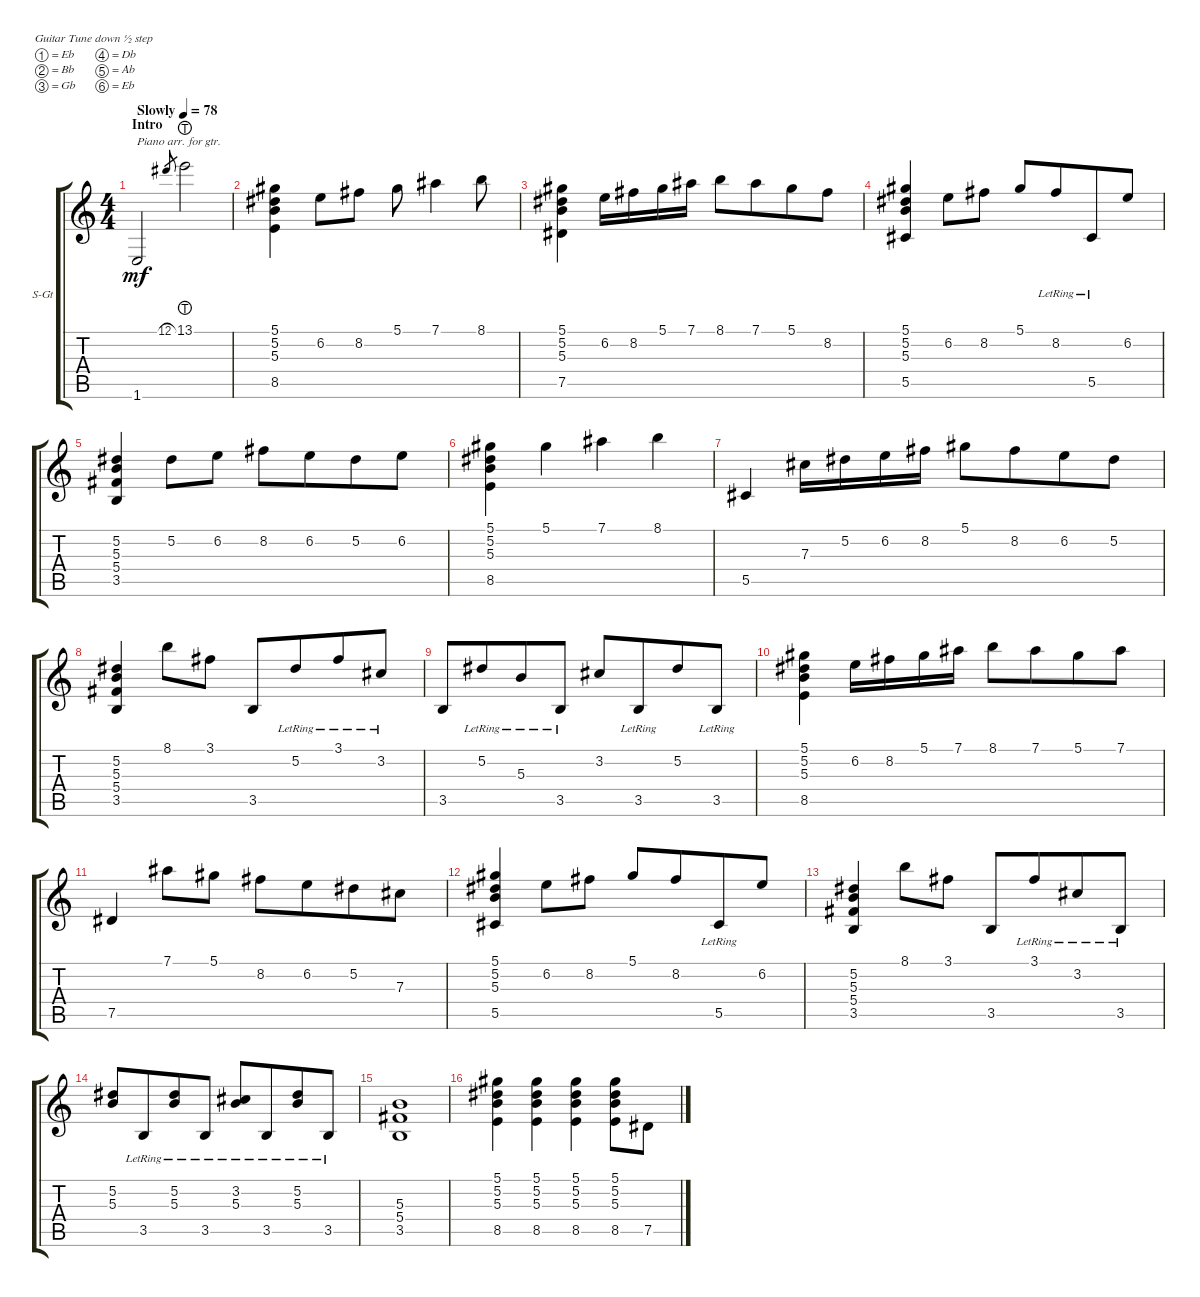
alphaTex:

\defaultSystemsLayout 4
\bracketExtendMode groupsimilarinstruments
\firstSystemTrackNameOrientation horizontal
\otherSystemsTrackNameOrientation horizontal
\track ("Guitar 1" "S-Gt") {instrument acousticguitarsteel}
\staff {score tabs}
\tuning (Eb4 Bb3 Gb3 Db3 Ab2 Eb2)
\ts (4 4)
\section ("" "Intro")
\tempo (78 "Slowly")
\clef g2
\ks c
1.6.2{txt "Piano arr. for gtr." dy mf instrument acousticguitarsteel} 12.1.8{gr} 13.1{lht}.2 |
(5.1 5.2 5.3 8.5).4 6.2.8 8.2.8 5.1.8 7.1.4 8.1.8 |
(5.1 5.2 5.3 7.5).4 6.2.16 8.2.16 5.1.16 7.1.16 8.1.8{beam merge} 7.1.8{beam merge} 5.1.8{beam merge} 8.2.8 |
(5.1 5.2 5.3 5.5).4 6.2.8 8.2.8 5.1.8{beam merge} 8.2{lr}.8{beam merge} 5.5{lr}.8{beam merge} 6.2.8 |
(5.2 5.3 5.4 3.5).4 5.2.8 6.2.8 8.2.8{beam merge} 6.2.8{beam merge} 5.2.8{beam merge} 6.2.8 |
(5.1 5.2 5.3 8.5).4 5.1.4 7.1.4 8.1.4 |
5.5.4 7.3.16 5.2.16 6.2.16 8.2.16 5.1.8{beam merge} 8.2.8{beam merge} 6.2.8{beam merge} 5.2.8 |
(5.2 5.3 5.4 3.5).4 8.1.8 3.1.8 3.5.8{beam merge} 5.2{lr}.8{beam merge} 3.1{lr}.8{beam merge} 3.2{lr}.8 |
3.5.8{beam merge} 5.2{lr}.8{beam merge} 5.3{lr}.8{beam merge} 3.5{lr}.8 3.2.8{beam merge} 3.5{lr}.8{beam merge} 5.2.8{beam merge} 3.5{lr}.8 |
(5.1 5.2 5.3 8.5).4 6.2.16 8.2.16 5.1.16 7.1.16 8.1.8{beam merge} 7.1.8{beam merge} 5.1.8{beam merge} 7.1.8 |
7.5.4 7.1.8 5.1.8 8.2.8{beam merge} 6.2.8{beam merge} 5.2.8{beam merge} 7.3.8 |
(5.1 5.2 5.3 5.5).4 6.2.8 8.2.8 5.1.8{beam merge} 8.2.8{beam merge} 5.5{lr}.8{beam merge} 6.2.8 |
(5.2 5.3 5.4 3.5).4 8.1.8 3.1.8 3.5.8{beam merge} 3.1{lr}.8{beam merge} 3.2{lr}.8{beam merge} 3.5{lr}.8 |
(5.2 5.3).8{beam merge} 3.5{lr}.8{beam merge} (5.2{lr} 5.3{lr}).8{beam merge} 3.5{lr}.8 (3.2{lr} 5.3{lr}).8{beam merge} 3.5{lr}.8{beam merge} (5.2{lr} 5.3{lr}).8{beam merge} 3.5{lr}.8 |
(5.3 5.4 3.5).1 |
(5.1 5.2 5.3 8.5).4 (8.5 5.3 5.2 5.1).4 (5.1 5.2 5.3 8.5).4 (8.5 5.3 5.2 5.1).8 7.5.8
